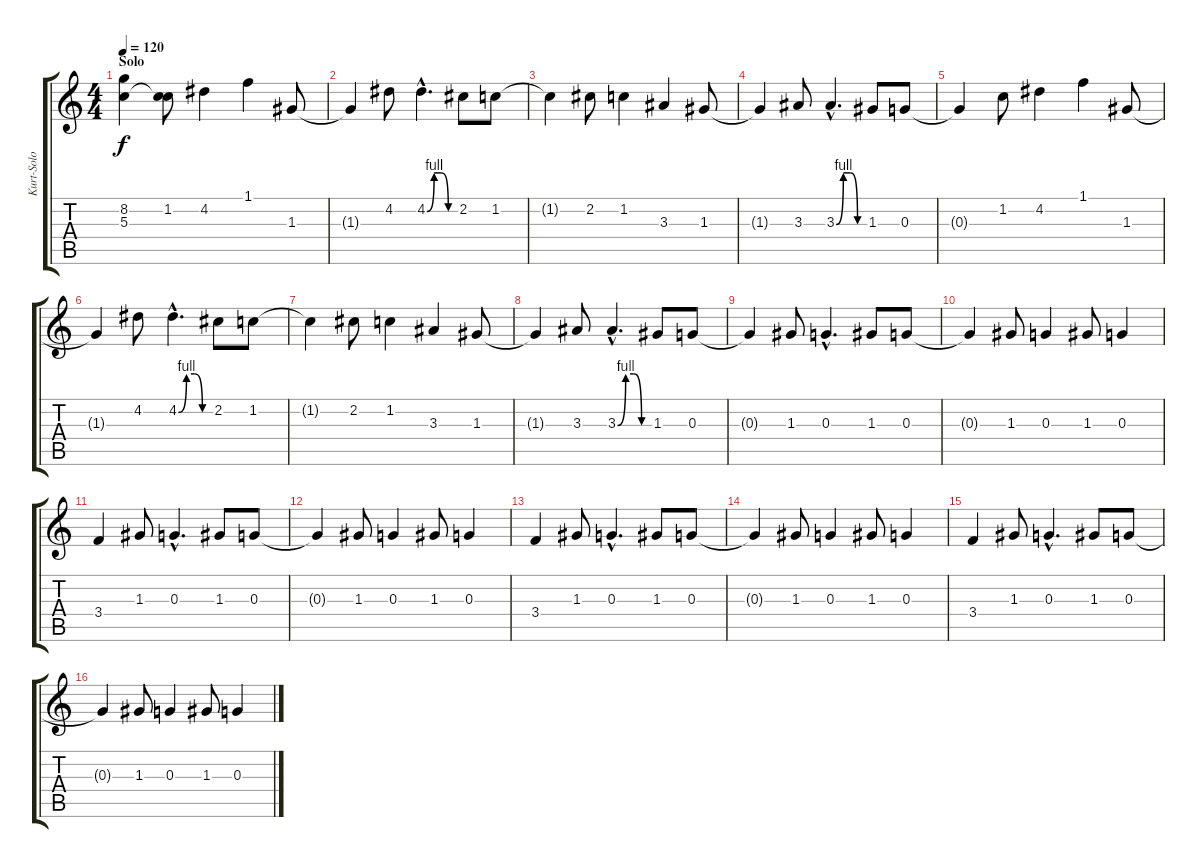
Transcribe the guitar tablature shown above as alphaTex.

\track ("Kurt-Solo" "Kurt-Solo") {instrument overdrivenguitar}
\staff {score tabs}
\tuning (E4 B3 G3 D3 A2 E2) {hide}
\ts (4 4)
\section ("" "Solo")
\tempo 120
\clef g2
\ks c
(8.2{t} 5.3{t}).4{dy f} (1.2 5.3{t}).8 4.2.4 1.1.4 1.3.8 |
1.3{t}.4 4.2.8 4.2{be (custom 0 0 15 4 30 4 45 0 60 0) hac}.4{d} 2.2.8 1.2.8 |
1.2{t}.4 2.2.8 1.2.4 3.3.4 1.3.8 |
1.3{t}.4 3.3.8 3.3{be (custom 0 0 15 4 30 4 45 0 60 0) hac}.4{d} 1.3.8 0.3.8 |
0.3{t}.4 1.2.8 4.2.4 1.1.4 1.3.8 |
1.3{t}.4 4.2.8 4.2{be (custom 0 0 15 4 30 4 45 0 60 0) hac}.4{d} 2.2.8 1.2.8 |
1.2{t}.4 2.2.8 1.2.4 3.3.4 1.3.8 |
1.3{t}.4 3.3.8 3.3{be (custom 0 0 15 4 30 4 45 0 60 0) hac}.4{d} 1.3.8 0.3.8 |
0.3{t}.4 1.3.8 0.3{hac}.4{d} 1.3.8 0.3.8 |
0.3{t}.4 1.3.8 0.3.4 1.3.8 0.3.4 |
3.4.4 1.3.8 0.3{hac}.4{d} 1.3.8 0.3.8 |
0.3{t}.4 1.3.8 0.3.4 1.3.8 0.3.4 |
3.4.4 1.3.8 0.3{hac}.4{d} 1.3.8 0.3.8 |
0.3{t}.4 1.3.8 0.3.4 1.3.8 0.3.4 |
3.4.4 1.3.8 0.3{hac}.4{d} 1.3.8 0.3.8 |
0.3{t}.4 1.3.8 0.3.4 1.3.8 0.3.4
